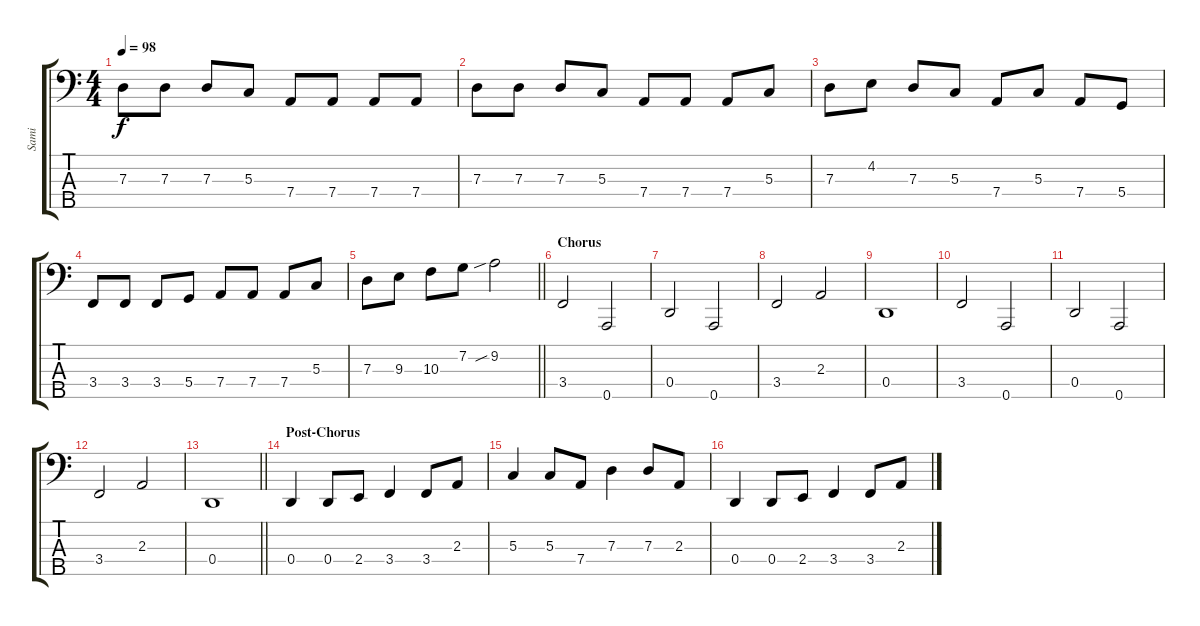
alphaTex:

\track ("Sami" "Sami") {instrument electricbassfinger}
\staff {score tabs}
\tuning (F2 C2 G1 D1 A0) {hide}
\ts (4 4)
\tempo 98
\clef f4
\ks c
7.3.8{dy f} 7.3.8 7.3.8 5.3.8 7.4.8 7.4.8 7.4.8 7.4.8 |
7.3.8 7.3.8 7.3.8 5.3.8 7.4.8 7.4.8 7.4.8 5.3.8 |
7.3.8 4.2.8 7.3.8 5.3.8 7.4.8 5.3.8 7.4.8 5.4.8 |
3.4.8 3.4.8 3.4.8 5.4.8 7.4.8 7.4.8 7.4.8 5.3.8 |
\barLineRight lightlight
7.3.8 9.3.8 10.3.8 7.2.8 9.2{sib}.2 |
\section ("" "Chorus")
3.4.2 0.5.2 |
0.4.2 0.5.2 |
3.4.2 2.3.2 |
0.4.1 |
3.4.2 0.5.2 |
0.4.2 0.5.2 |
3.4.2 2.3.2 |
\barLineRight lightlight
0.4.1 |
\section ("" "Post-Chorus")
0.4.4 0.4.8 2.4.8 3.4.4 3.4.8 2.3.8 |
5.3.4 5.3.8 7.4.8 7.3.4 7.3.8 2.3.8 |
0.4.4 0.4.8 2.4.8 3.4.4 3.4.8 2.3.8
